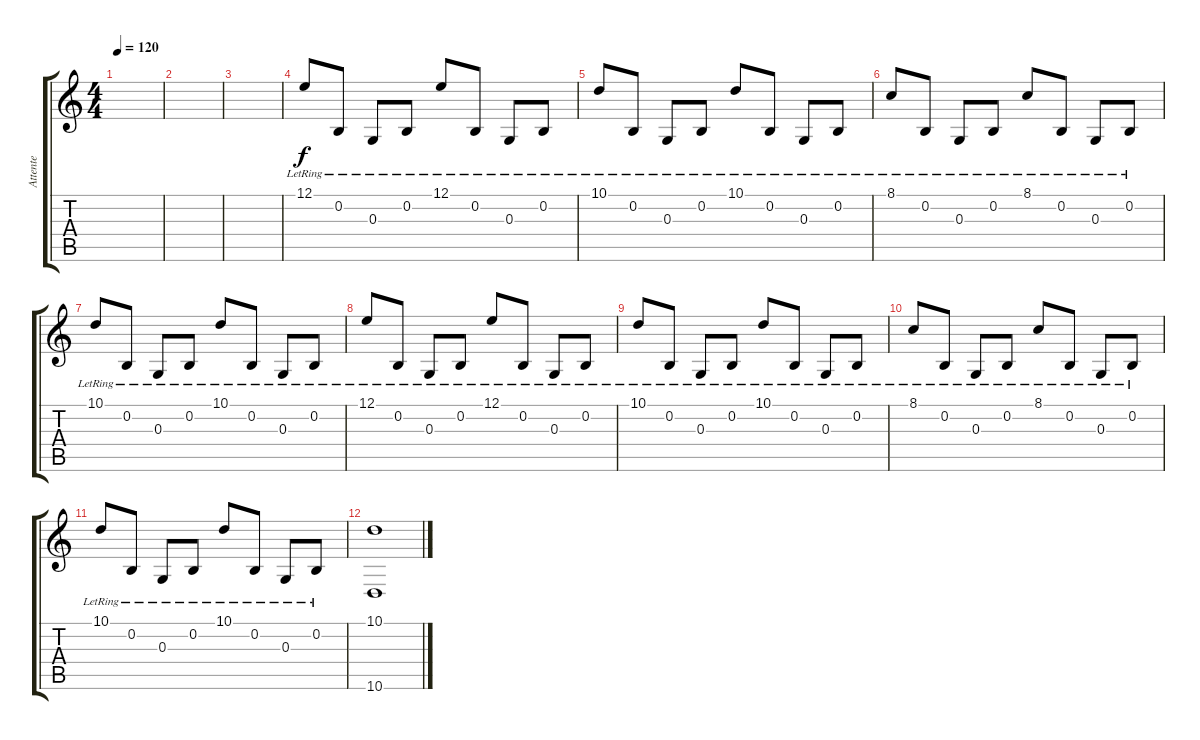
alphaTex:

\track ("Attente" "Attente") {instrument flute}
\staff {score tabs}
\tuning (E4 B3 G3 D3 A2 E2) {hide}
\ts (4 4)
\tempo 120
\clef g2
\ks c
|
|
|
12.1{lr}.8 0.2{lr}.8 0.3{lr}.8 0.2{lr}.8 12.1{lr}.8 0.2{lr}.8 0.3{lr}.8 0.2{lr}.8 |
10.1{lr}.8 0.2{lr}.8 0.3{lr}.8 0.2{lr}.8 10.1{lr}.8 0.2{lr}.8 0.3{lr}.8 0.2{lr}.8 |
8.1{lr}.8 0.2{lr}.8 0.3{lr}.8 0.2{lr}.8 8.1{lr}.8 0.2{lr}.8 0.3{lr}.8 0.2{lr}.8 |
10.1{lr}.8 0.2{lr}.8 0.3{lr}.8 0.2{lr}.8 10.1{lr}.8 0.2{lr}.8 0.3{lr}.8 0.2{lr}.8 |
12.1{lr}.8 0.2{lr}.8 0.3{lr}.8 0.2{lr}.8 12.1{lr}.8 0.2{lr}.8 0.3{lr}.8 0.2{lr}.8 |
10.1{lr}.8 0.2{lr}.8 0.3{lr}.8 0.2{lr}.8 10.1{lr}.8 0.2{lr}.8 0.3{lr}.8 0.2{lr}.8 |
8.1{lr}.8 0.2{lr}.8 0.3{lr}.8 0.2{lr}.8 8.1{lr}.8 0.2{lr}.8 0.3{lr}.8 0.2{lr}.8 |
10.1{lr}.8 0.2{lr}.8 0.3{lr}.8 0.2{lr}.8 10.1{lr}.8 0.2{lr}.8 0.3{lr}.8 0.2{lr}.8 |
(10.1 10.6).1{volume 13}
